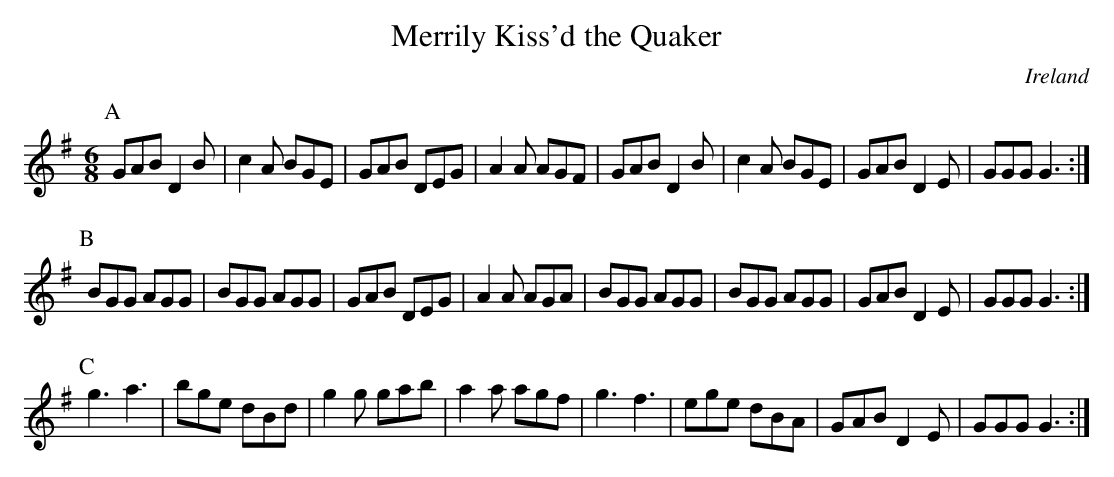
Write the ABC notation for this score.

X:1
T:Merrily Kiss'd the Quaker
O:Ireland
M:6/8
K:G
P:A
GAB D2B|c2A BGE|GAB DEG|A2A AGF|\
GAB D2B|c2A BGE|GAB D2E|GGG G3:|*
P:B
BGG AGG|BGG AGG|GAB DEG|A2A AGA|\
BGG AGG|BGG AGG|GAB D2E|GGG G3:|*
P:C
g3 a3|bge dBd|g2g gab|a2a agf|\
g3 f3|ege dBA|GAB D2E|GGG G3:|
